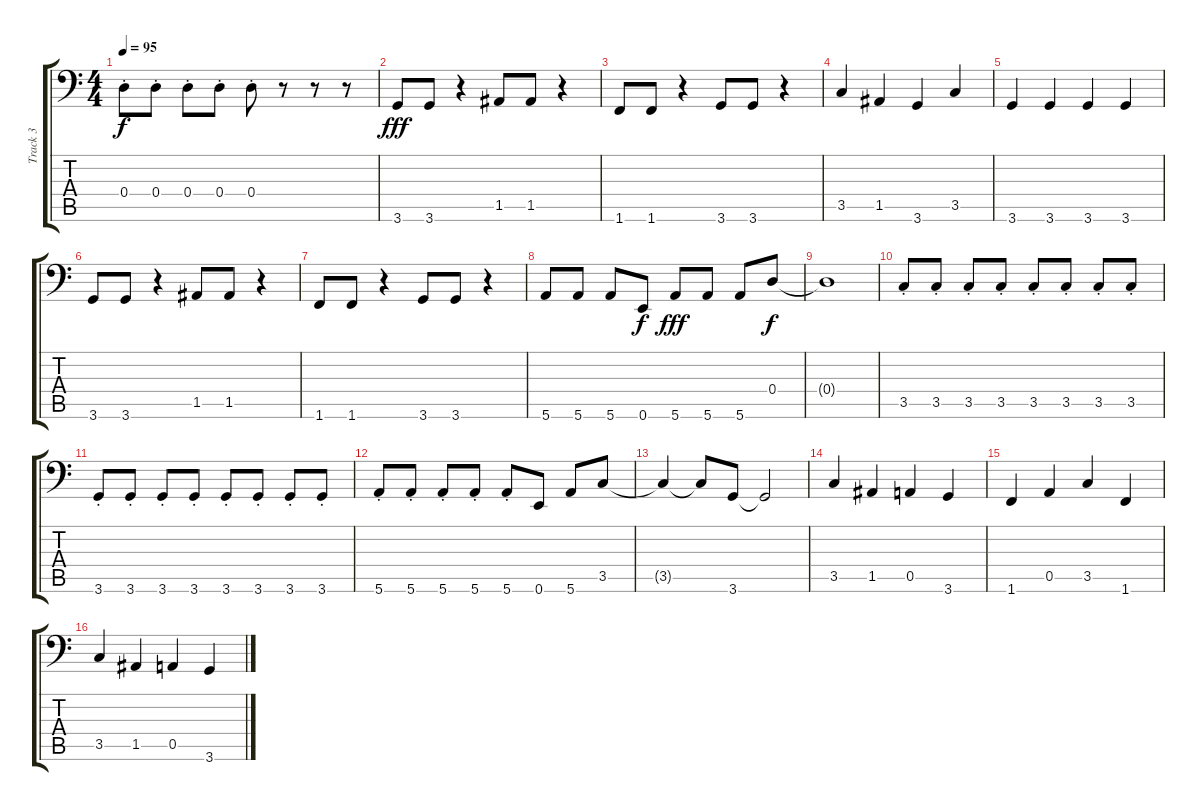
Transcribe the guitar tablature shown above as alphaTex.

\track ("Track 3" "Track 3") {instrument slapbass1}
\staff {score tabs}
\tuning (E3 B2 G2 D2 A1 E1) {hide}
\ts (4 4)
\tempo 95
\clef f4
\ks c
0.4{st}.8{dy f} 0.4{st}.8 0.4{st}.8 0.4{st}.8 0.4{st}.8 r.8 r.8 r.8 |
3.6.8{dy fff} 3.6.8 r.4 1.5.8 1.5.8 r.4 |
1.6.8 1.6.8 r.4 3.6.8 3.6.8 r.4 |
3.5.4 1.5.4 3.6.4 3.5.4 |
3.6.4 3.6.4 3.6.4 3.6.4 |
3.6.8 3.6.8 r.4 1.5.8 1.5.8 r.4 |
1.6.8 1.6.8 r.4 3.6.8 3.6.8 r.4 |
5.6.8 5.6.8 5.6.8 0.6.8{dy f} 5.6.8{dy fff} 5.6.8 5.6.8 0.4.8{dy f} |
0.4{t}.1 |
3.5{st}.8 3.5{st}.8 3.5{st}.8 3.5{st}.8 3.5{st}.8 3.5{st}.8 3.5{st}.8 3.5{st}.8 |
3.6{st}.8 3.6{st}.8 3.6{st}.8 3.6{st}.8 3.6{st}.8 3.6{st}.8 3.6{st}.8 3.6{st}.8 |
5.6{st}.8 5.6{st}.8 5.6{st}.8 5.6{st}.8 5.6{st}.8 0.6.8 5.6.8 3.5.8 |
3.5{t}.4 3.5{t}.8 3.6.8 3.6{t}.2 |
3.5.4 1.5.4 0.5.4 3.6.4 |
1.6.4 0.5.4 3.5.4 1.6.4 |
3.5.4 1.5.4 0.5.4 3.6.4
